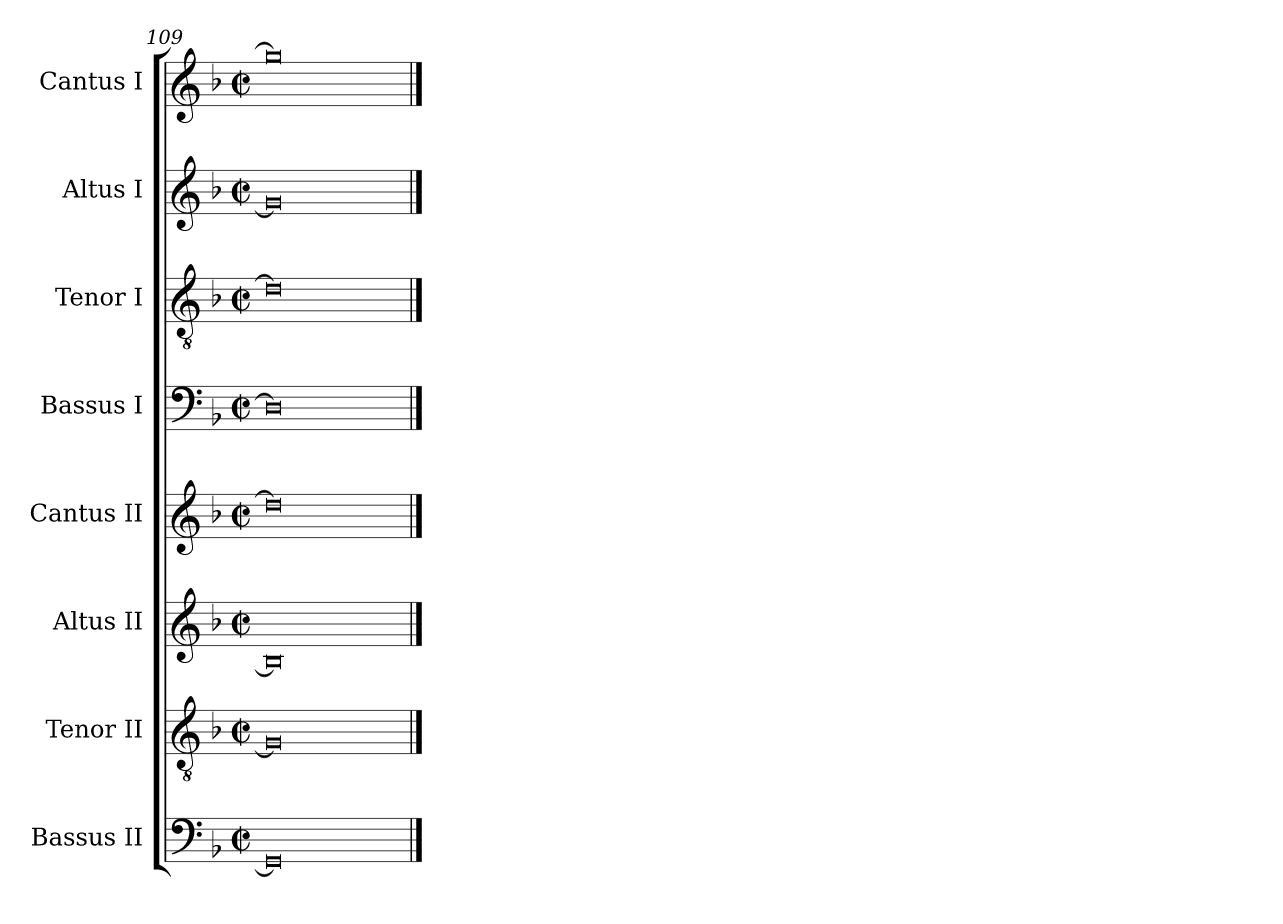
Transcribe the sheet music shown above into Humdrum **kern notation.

**kern	**text	**kern	**text	**kern	**text	**kern	**text	**kern	**text	**kern	**text	**kern	**text	**kern	**text
*part8	*part8	*part7	*part7	*part6	*part6	*part5	*part5	*part4	*part4	*part3	*part3	*part2	*part2	*part1	*part1
*staff8	*staff8	*staff7	*staff7	*staff6	*staff6	*staff5	*staff5	*staff4	*staff4	*staff3	*staff3	*staff2	*staff2	*staff1	*staff1
*I"Bassus II	*	*I"Tenor II	*	*I"Altus II	*	*I"Cantus II	*	*I"Bassus I	*	*I"Tenor I	*	*I"Altus I	*	*I"Cantus I	*
*I'Bassus II	*	*I'Tenor II	*	*I'Altus II	*	*I'Cantus II	*	*I'Bassus I	*	*I'Tenor I	*	*I'Altus I	*	*I'Cantus I	*
*clefF4	*	*clefGv2	*	*clefG2	*	*clefG2	*	*clefF4	*	*clefGv2	*	*clefG2	*	*clefG2	*
*k[b-]	*	*k[b-]	*	*k[b-]	*	*k[b-]	*	*k[b-]	*	*k[b-]	*	*k[b-]	*	*k[b-]	*
*F:	*	*F:	*	*F:	*	*F:	*	*F:	*	*F:	*	*F:	*	*F:	*
*M2/2	*	*M2/2	*	*M2/2	*	*M2/2	*	*M2/2	*	*M2/2	*	*M2/2	*	*M2/2	*
*met(c|)	*	*met(c|)	*	*met(c|)	*	*met(c|)	*	*met(c|)	*	*met(c|)	*	*met(c|)	*	*met(c|)	*
=109	=109	=109	=109	=109	=109	=109	=109	=109	=109	=109	=109	=109	=109	=109	=109
!	!LO:LY:b:cj	!	!LO:LY:b:cj	!	!LO:LY:b:cj	!	!LO:LY:b:cj	!	!LO:LY:b:cj	!	!LO:LY:b:cj	!	!LO:LY:b:cj	!	!LO:LY:b:cj
0GG]	.	0G]	.	0B]	.	0dd]	.	0D]	.	0d]	.	0g]	.	0gg]	.
==	==	==	==	==	==	==	==	==	==	==	==	==	==	==	==
*-	*-	*-	*-	*-	*-	*-	*-	*-	*-	*-	*-	*-	*-	*-	*-
